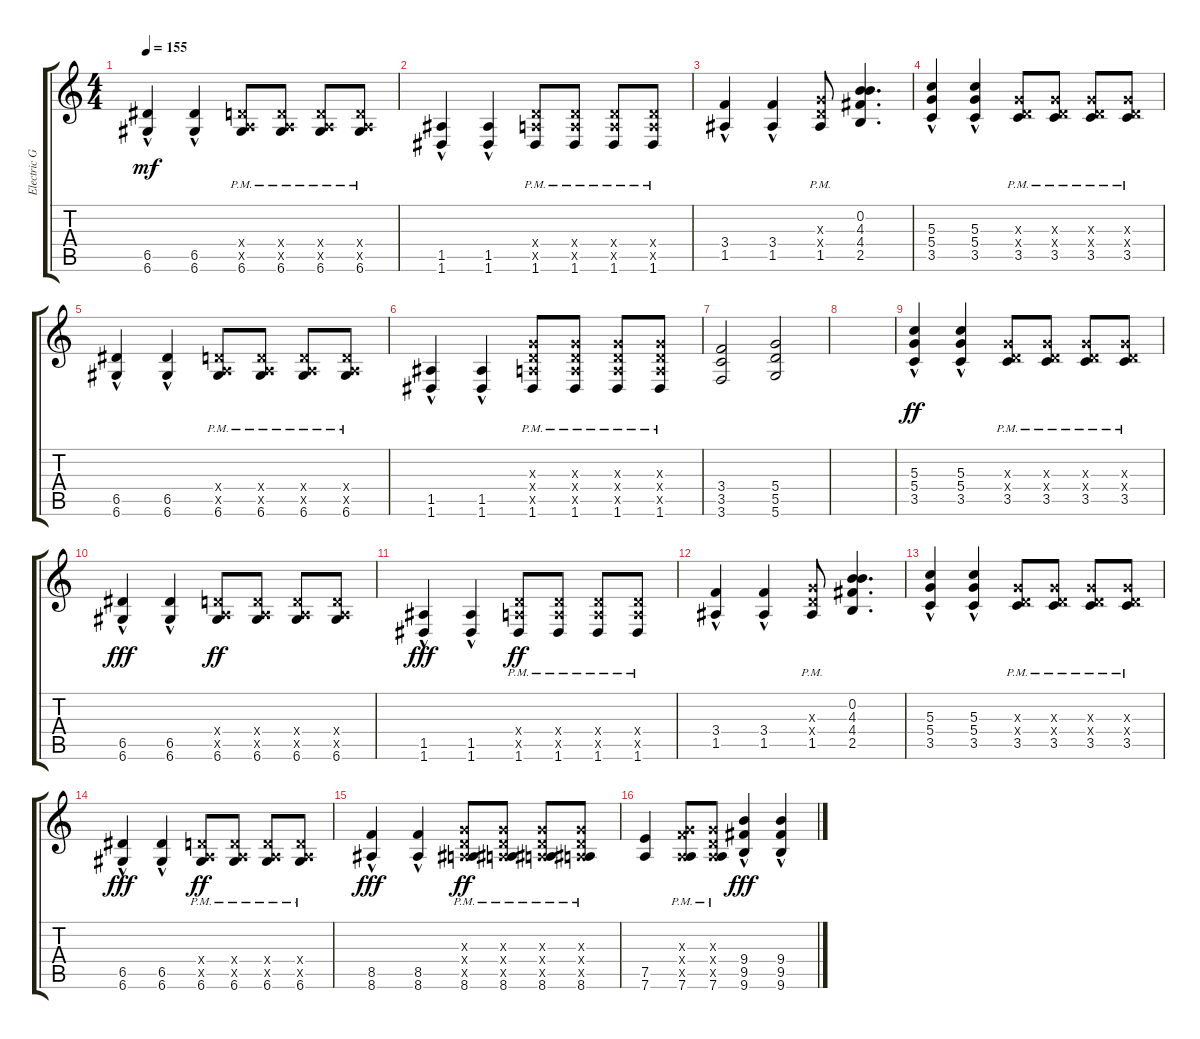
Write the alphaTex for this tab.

\track ("Electric Guitar Rythm: Bob Katsionis" "Electric G") {instrument distortionguitar}
\staff {score tabs}
\tuning (E4 B3 G3 D3 A2 D2) {hide}
\ts (4 4)
\tempo 155
\clef g2
\ks c
(6.5 6.6{hac}).4{dy mf} (6.5 6.6{hac}).4 (0.4{x} 0.5{x} 6.6{pm}).8 (0.4{x} 0.5{x} 6.6{pm}).8 (0.4{x} 0.5{x} 6.6{pm}).8 (0.4{x} 0.5{x} 6.6{pm}).8 |
(1.5 1.6{hac}).4 (1.5 1.6{hac}).4 (0.4{x} 0.5{x} 1.6{pm}).8 (0.4{x} 0.5{x} 1.6{pm}).8 (0.4{x} 0.5{x} 1.6{pm}).8 (0.4{x} 0.5{x} 1.6{pm}).8 |
(3.4{hac} 1.5).4 (3.4{hac} 1.5).4 (0.3{x} 0.4{x} 1.5{pm}).8 (0.2 4.3 4.4 2.5).4{d} |
(5.3{hac} 5.4 3.5).4 (5.3{hac} 5.4 3.5).4 (0.3{x} 0.4{x} 3.5{pm}).8 (0.3{x} 0.4{x} 3.5{pm}).8 (0.3{x} 0.4{x} 3.5{pm}).8 (0.3{x} 0.4{x} 3.5{pm}).8 |
(6.5 6.6{hac}).4 (6.5 6.6{hac}).4 (0.4{x} 0.5{x} 6.6{pm}).8 (0.4{x} 0.5{x} 6.6{pm}).8 (0.4{x} 0.5{x} 6.6{pm}).8 (0.4{x} 0.5{x} 6.6{pm}).8 |
(1.5 1.6{hac}).4 (1.5 1.6{hac}).4 (0.3{x} 0.4{x} 0.5{x} 1.6{pm}).8 (0.3{x} 0.4{x} 0.5{x} 1.6{pm}).8 (0.3{x} 0.4{x} 0.5{x} 1.6{pm}).8 (0.3{x} 0.4{x} 0.5{x} 1.6{pm}).8 |
(3.4 3.5 3.6).2 (5.4 5.5 5.6).2 |
|
(5.3{hac} 5.4 3.5).4{dy ff} (5.3{hac} 5.4 3.5).4 (0.3{x} 0.4{x} 3.5{pm}).8 (0.3{x} 0.4{x} 3.5{pm}).8 (0.3{x} 0.4{x} 3.5{pm}).8 (0.3{x} 0.4{x} 3.5{pm}).8 |
(6.5 6.6{hac}).4{dy fff} (6.5 6.6{hac}).4 (0.4{x} 0.5{x} 6.6).8{dy ff} (0.4{x} 0.5{x} 6.6).8 (0.4{x} 0.5{x} 6.6).8 (0.4{x} 0.5{x} 6.6).8 |
(1.5 1.6{hac}).4{dy fff} (1.5 1.6{hac}).4 (0.4{x} 0.5{x} 1.6{pm}).8{dy ff} (0.4{x} 0.5{x} 1.6{pm}).8 (0.4{x} 0.5{x} 1.6{pm}).8 (0.4{x} 0.5{x} 1.6{pm}).8 |
(3.4{hac} 1.5).4 (3.4{hac} 1.5).4 (0.3{x} 0.4{x} 1.5{pm}).8 (0.2 4.3 4.4 2.5).4{d} |
(5.3{hac} 5.4 3.5).4 (5.3{hac} 5.4 3.5).4 (0.3{x} 0.4{x} 3.5{pm}).8 (0.3{x} 0.4{x} 3.5{pm}).8 (0.3{x} 0.4{x} 3.5{pm}).8 (0.3{x} 0.4{x} 3.5{pm}).8 |
(6.5 6.6{hac}).4{dy fff} (6.5 6.6{hac}).4 (0.4{x} 0.5{x} 6.6{pm}).8{dy ff} (0.4{x} 0.5{x} 6.6{pm}).8 (0.4{x} 0.5{x} 6.6{pm}).8 (0.4{x} 0.5{x} 6.6{pm}).8 |
(8.5 8.6{hac}).4{dy fff} (8.5 8.6{hac}).4 (0.3{x} 0.4{x} 0.5{x} 8.6{pm}).8{dy ff} (0.3{x} 0.4{x} 0.5{x} 8.6{pm}).8 (0.3{x} 0.4{x} 0.5{x} 8.6{pm}).8 (0.3{x} 0.4{x} 0.5{x} 8.6{pm}).8 |
(7.5 7.6).4 (0.3{x} 3.4{x} 0.5{x} 7.6{pm}).8 (0.3{x} 0.4{x} 0.5{x} 7.6{pm}).8 (9.4 9.5 9.6{hac}).4{dy fff} (9.4 9.5 9.6{hac}).4
